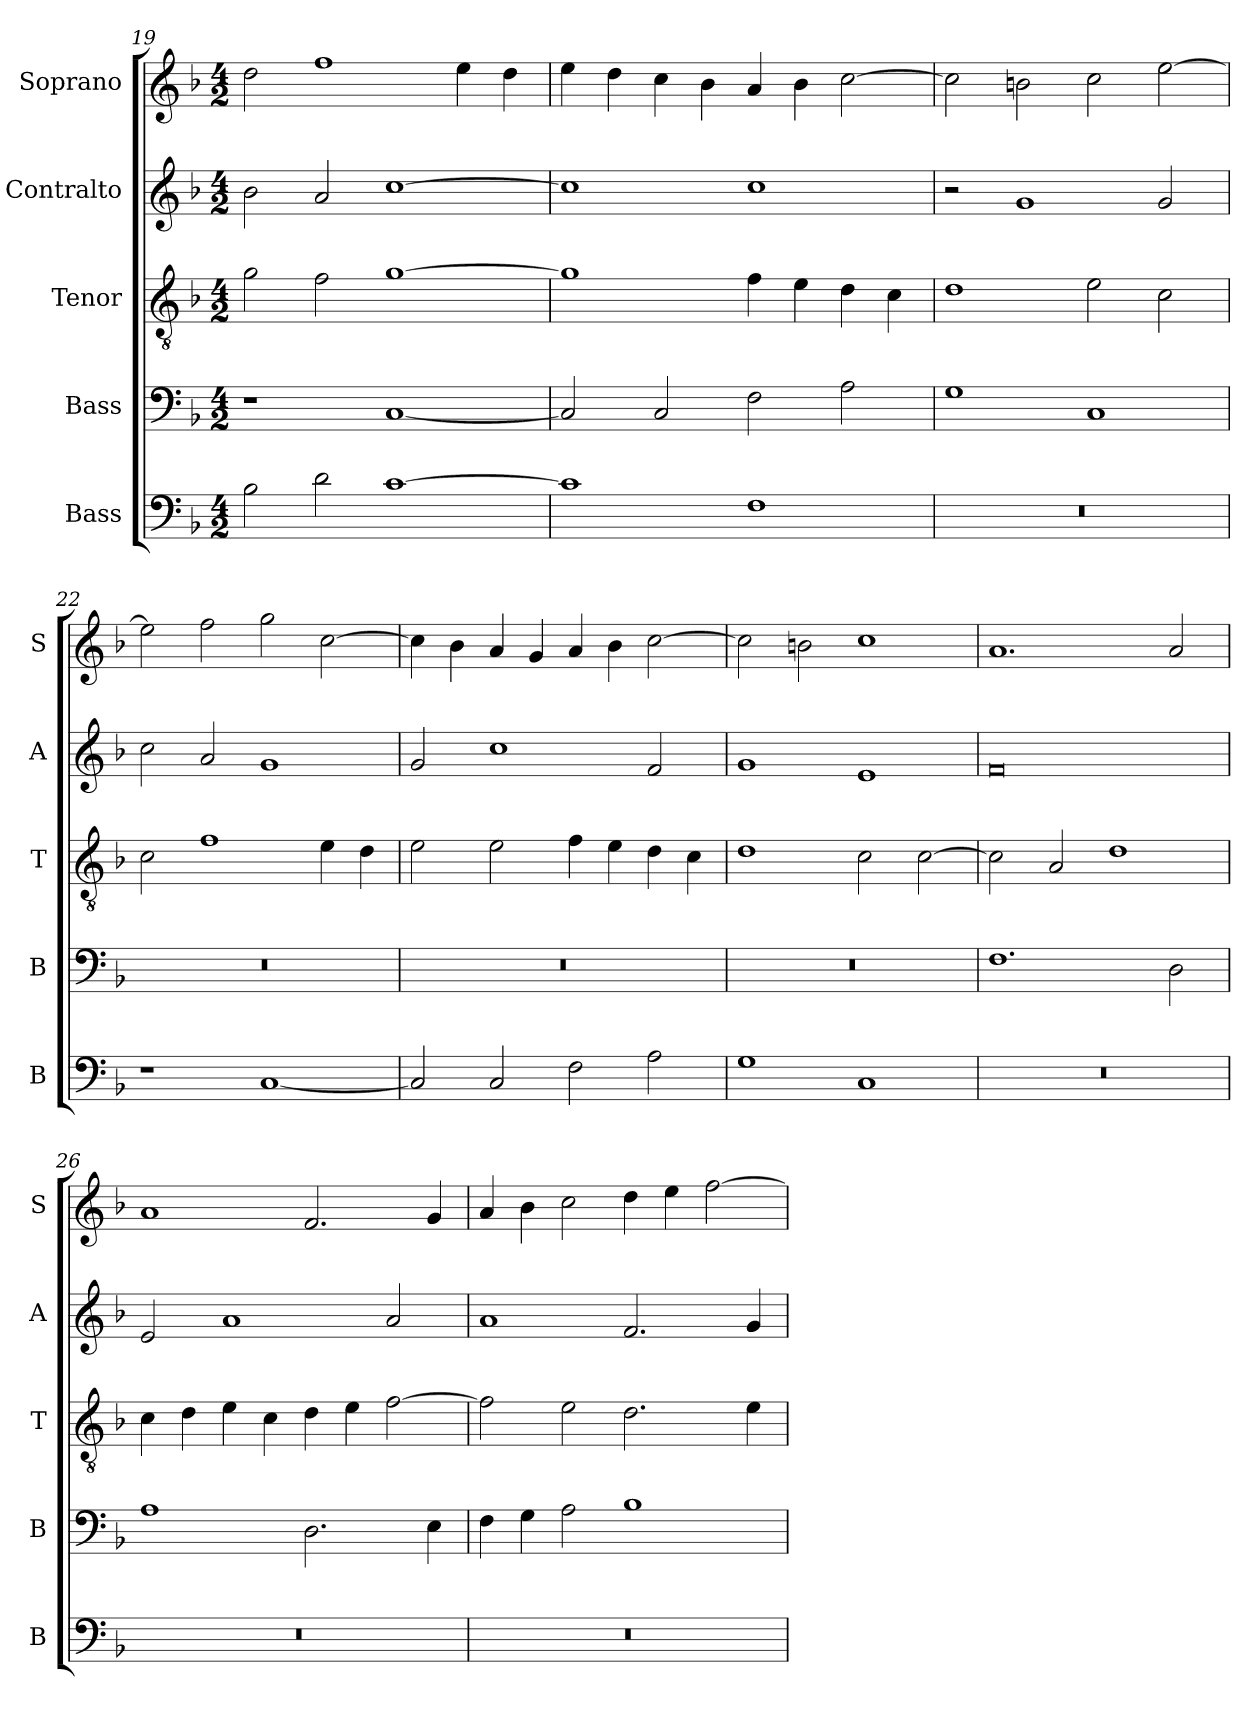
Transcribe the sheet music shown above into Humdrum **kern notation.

**kern	**kern	**kern	**kern	**kern
*part5	*part4	*part3	*part2	*part1
*staff5	*staff4	*staff3	*staff2	*staff1
*I"Bass	*I"Bass	*I"Tenor	*I"Contralto	*I"Soprano
*I'B	*I'B	*I'T	*I'A	*I'S
*clefF4	*clefF4	*clefGv2	*clefG2	*clefG2
*k[b-]	*k[b-]	*k[b-]	*k[b-]	*k[b-]
*D:aeo	*D:aeo	*D:aeo	*D:aeo	*D:aeo
*M4/2	*M4/2	*M4/2	*M4/2	*M4/2
=19	=19	=19	=19	=19
2B-	1r	2g	2b-	2dd
2d	.	2f	2a	1ff
[1c	[1C	[1g	[1cc	.
.	.	.	.	4ee
.	.	.	.	4dd
=20	=20	=20	=20	=20
1c]	2C]	1g]	1cc]	4ee
.	.	.	.	4dd
.	2C	.	.	4cc
.	.	.	.	4b-
1F	2F	4f	1cc	4a
.	.	4e	.	4b-
.	2A	4d	.	[2cc
.	.	4c	.	.
=21	=21	=21	=21	=21
0r	1G	1d	2r	2cc]
.	.	.	1g	2bn
.	1C	2e	.	2cc
.	.	2c	2g	[2ee
=22	=22	=22	=22	=22
1r	0r	2c	2cc	2ee]
.	.	1f	2a	2ff
[1C	.	.	1g	2gg
.	.	4e	.	[2cc
.	.	4d	.	.
=23	=23	=23	=23	=23
2C]	0r	2e	2g	4cc]
.	.	.	.	4b-
2C	.	2e	1cc	4a
.	.	.	.	4g
2F	.	4f	.	4a
.	.	4e	.	4b-
2A	.	4d	2f	[2cc
.	.	4c	.	.
=24	=24	=24	=24	=24
1G	0r	1d	1g	2cc]
.	.	.	.	2bn
1C	.	2c	1e	1cc
.	.	[2c	.	.
=25	=25	=25	=25	=25
0r	1.F	2c]	0f	1.a
.	.	2A	.	.
.	.	1d	.	.
.	2D	.	.	2a
=26	=26	=26	=26	=26
0r	1A	4c	2e	1a
.	.	4d	.	.
.	.	4e	1a	.
.	.	4c	.	.
.	2.D	4d	.	2.f
.	.	4e	.	.
.	.	[2f	2a	.
.	4E	.	.	4g
=27	=27	=27	=27	=27
0r	4F	2f]	1a	4a
.	4G	.	.	4b-
.	2A	2e	.	2cc
.	1B-	2.d	2.f	4dd
.	.	.	.	4ee
.	.	.	.	[2ff
.	.	4e	4g	.
=	=	=	=	=
*-	*-	*-	*-	*-
